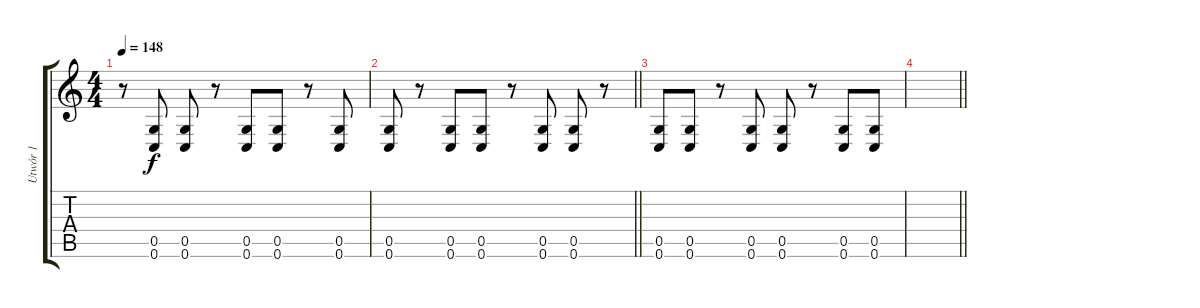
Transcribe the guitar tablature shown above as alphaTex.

\track ("Utwór 1" "Utwór 1") {instrument distortionguitar}
\staff {score tabs}
\tuning (D4 A3 F3 C3 G2 C2) {hide}
\ts (4 4)
\tempo 148
\clef g2
\ks c
r.8{dy f} (0.5 0.6).8 (0.5 0.6).8 r.8 (0.5 0.6).8 (0.5 0.6).8 r.8 (0.5 0.6).8 |
\barLineRight lightlight
(0.5 0.6).8 r.8 (0.5 0.6).8 (0.5 0.6).8 r.8 (0.5 0.6).8 (0.5 0.6).8 r.8 |
(0.5 0.6).8 (0.5 0.6).8 r.8 (0.5 0.6).8 (0.5 0.6).8 r.8 (0.5 0.6).8 (0.5 0.6).8 |
\barLineRight lightlight
